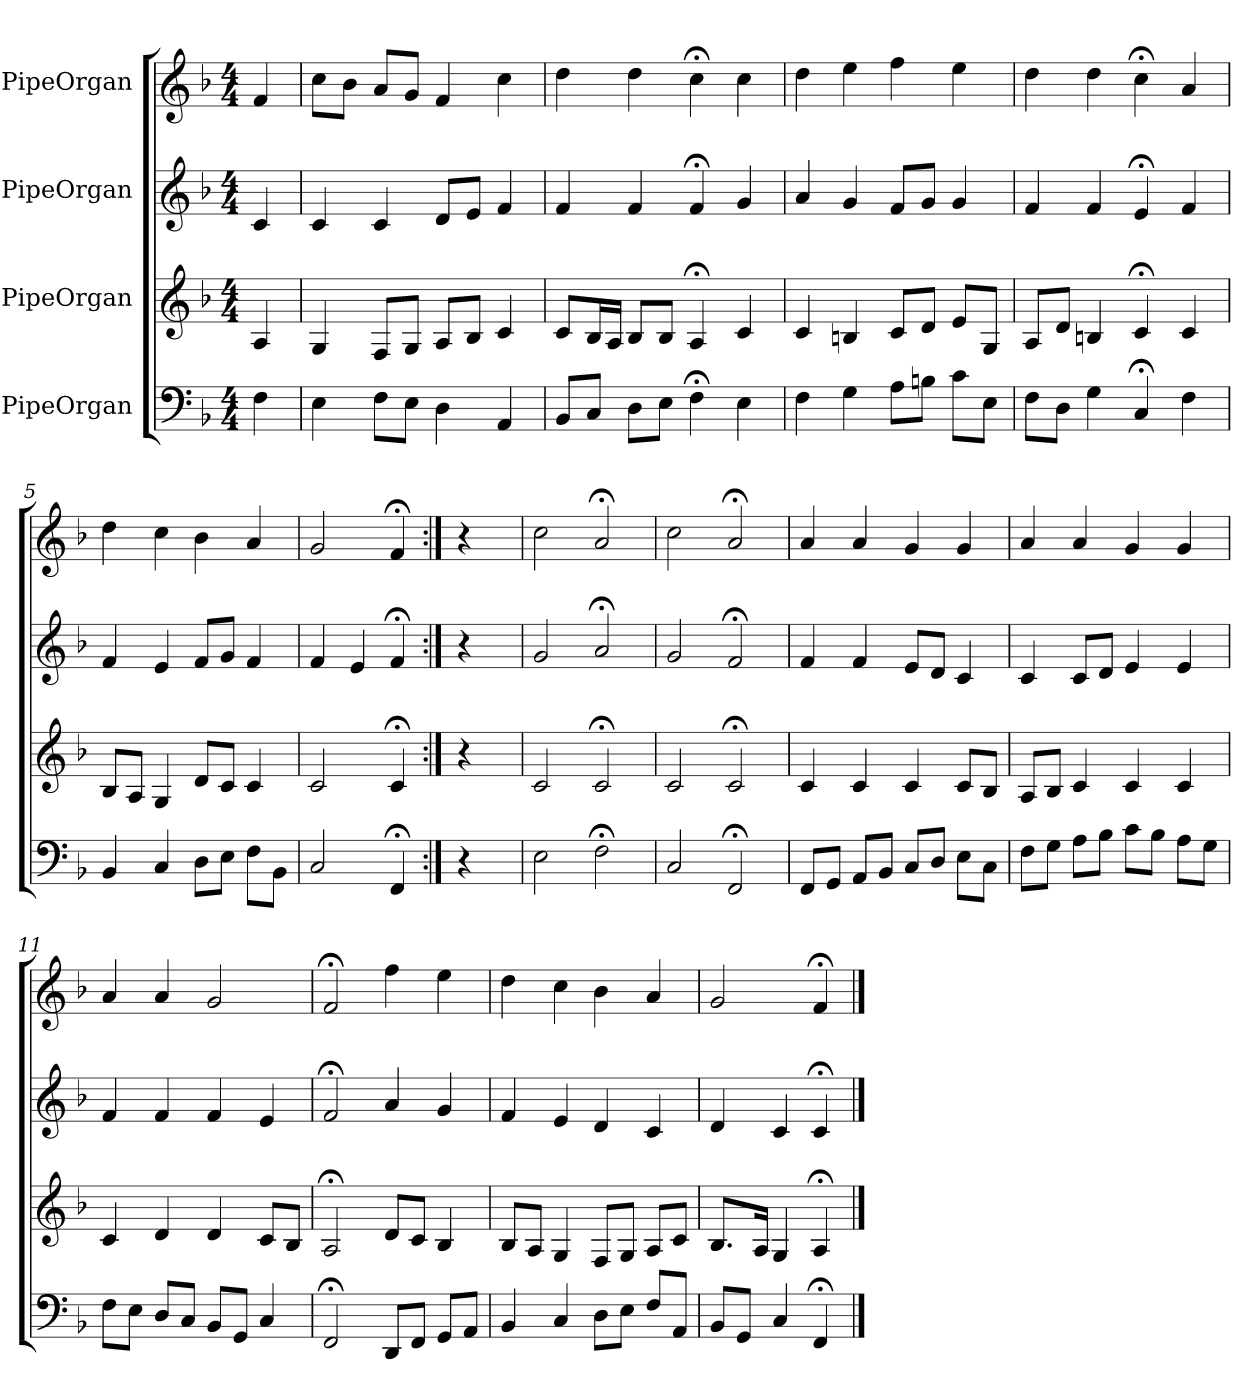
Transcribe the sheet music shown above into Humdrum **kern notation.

**kern	**kern	**kern	**kern
*part4	*part3	*part2	*part1
*staff4	*staff3	*staff2	*staff1
*I"PipeOrgan	*I"PipeOrgan	*I"PipeOrgan	*I"PipeOrgan
*k[b-]	*k[b-]	*k[b-]	*k[b-]
*F:	*F:	*F:	*F:
*M4/4	*M4/4	*M4/4	*M4/4
*MM56	*MM56	*MM56	*MM56
=	=	=	=
4F	4A	4c	4f
=1	=1	=1	=1
4E	4G	4c	8ccL
.	.	.	8b-J
8FL	8FL	4c	8aL
8EJ	8GJ	.	8gJ
4D	8AL	8dL	4f
.	8B-J	8eJ	.
4AA	4c	4f	4cc
=2	=2	=2	=2
8BB-L	8cL	4f	4dd
8CJ	16B-L	.	.
.	16AJJ	.	.
8DL	8B-L	4f	4dd
8EJ	8B-J	.	.
4F;<	4A;<	4f;<	4cc;<
4E	4c	4g	4cc
=3	=3	=3	=3
4F	4c	4a	4dd
4G	4Bn	4g	4ee
8AL	8cL	8fL	4ff
8BnJ	8dJ	8gJ	.
8cL	8eL	4g	4ee
8EJ	8GJ	.	.
=4	=4	=4	=4
8FL	8AL	4f	4dd
8DJ	8dJ	.	.
4G	4Bn	4f	4dd
4C;<	4c;<	4e;<	4cc;<
4F	4c	4f	4a
=5	=5	=5	=5
4BB-	8B-L	4f	4dd
.	8AJ	.	.
4C	4G	4e	4cc
8DL	8dL	8fL	4b-
8EJ	8cJ	8gJ	.
8FL	4c	4f	4a
8BB-J	.	.	.
=6	=6	=6	=6
2C	2c	4f	2g
.	.	4e	.
4FF;<	4c;<	4f;<	4f;<
=:|!	=:|!	=:|!	=:|!
4r	4r	4r	4r
=7	=7	=7	=7
2E	2c	2g	2cc
2F;<	2c;<	2a;<	2a;<
=8	=8	=8	=8
2C	2c	2g	2cc
2FF;<	2c;<	2f;<	2a;<
=9	=9	=9	=9
8FFL	4c	4f	4a
8GGJ	.	.	.
8AAL	4c	4f	4a
8BB-J	.	.	.
8CL	4c	8eL	4g
8DJ	.	8dJ	.
8EL	8cL	4c	4g
8CJ	8B-J	.	.
=10	=10	=10	=10
8FL	8AL	4c	4a
8GJ	8B-J	.	.
8AL	4c	8cL	4a
8B-J	.	8dJ	.
8cL	4c	4e	4g
8B-J	.	.	.
8AL	4c	4e	4g
8GJ	.	.	.
=11	=11	=11	=11
8FL	4c	4f	4a
8EJ	.	.	.
8DL	4d	4f	4a
8CJ	.	.	.
8BB-L	4d	4f	2g
8GGJ	.	.	.
4C	8cL	4e	.
.	8B-J	.	.
=12	=12	=12	=12
2FF;<	2A;<	2f;<	2f;<
8DDL	8dL	4a	4ff
8FFJ	8cJ	.	.
8GGL	4B-	4g	4ee
8AAJ	.	.	.
=13	=13	=13	=13
4BB-	8B-L	4f	4dd
.	8AJ	.	.
4C	4G	4e	4cc
8DL	8FL	4d	4b-
8EJ	8GJ	.	.
8FL	8AL	4c	4a
8AAJ	8cJ	.	.
=14	=14	=14	=14
8BB-L	8.B-L	4d	2g
8GGJ	.	.	.
.	16AJk	.	.
4C	4G	4c	.
4FF;<	4A;<	4c;<	4f;<
==	==	==	==
*-	*-	*-	*-
